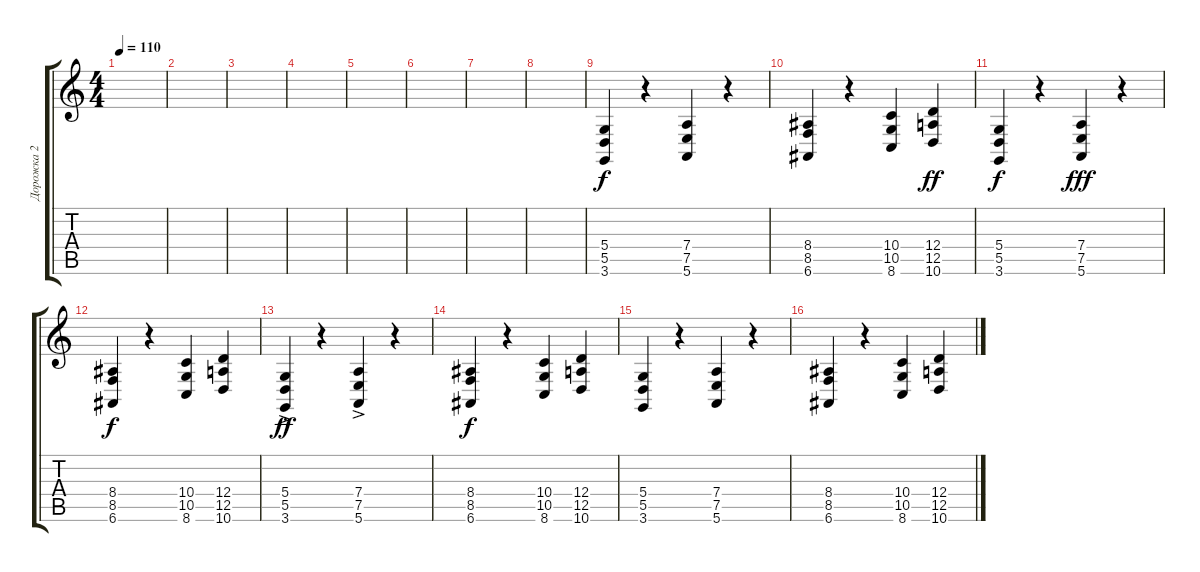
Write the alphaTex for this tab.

\track ("Дорожка 2" "Дорожка 2") {instrument pad3polysynth}
\staff {score tabs}
\tuning (E4 B3 G3 D3 A2 E2) {hide}
\ts (4 4)
\tempo 110
\clef g2
\ks c
|
|
|
|
|
|
|
|
(5.4 5.5 3.6).4 r.4 (7.4 7.5 5.6).4 r.4 |
(8.4 8.5 6.6).4 r.4 (10.4 10.5 8.6).4 (12.4 12.5 10.6).4{dy ff} |
(5.4 5.5 3.6).4{dy f} r.4 (7.4 7.5 5.6).4{dy fff} r.4 |
(8.4 8.5 6.6).4{dy f} r.4 (10.4 10.5 8.6).4 (12.4 12.5 10.6).4 |
(5.4{ac} 5.5{ac} 3.6{ac}).4{dy ff} r.4 (7.4{ac} 7.5{ac} 5.6{ac}).4 r.4 |
(8.4 8.5 6.6).4{dy f} r.4 (10.4 10.5 8.6).4 (12.4 12.5 10.6).4 |
(5.4 5.5 3.6).4 r.4 (7.4 7.5 5.6).4 r.4 |
(8.4 8.5 6.6).4 r.4 (10.4 10.5 8.6).4 (12.4 12.5 10.6).4
